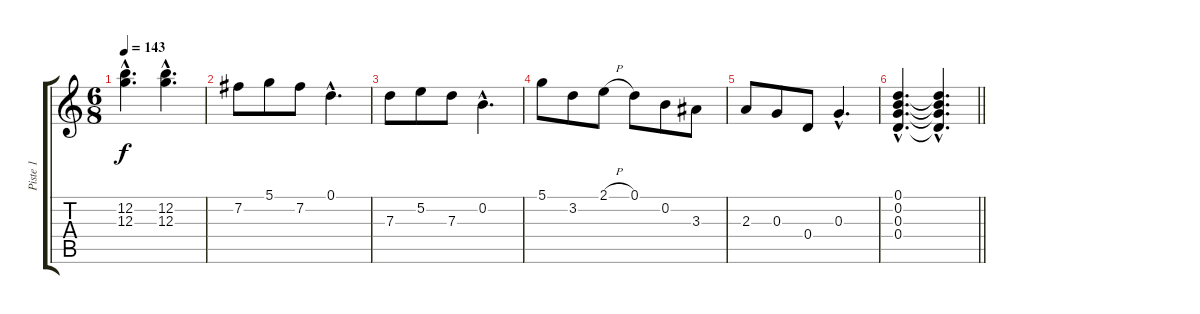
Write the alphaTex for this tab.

\track ("Piste 1" "Piste 1") {instrument acousticguitarsteel}
\staff {score tabs}
\tuning (D4 B3 G3 D3 G2 D2) {hide}
\ts (6 8)
\tempo 143
\clef g2
\ks c
(12.2{hac} 12.3{hac}).4{d dy f} (12.2{hac} 12.3{hac}).4{d} |
7.2.8 5.1.8 7.2.8 0.1{hac}.4{d} |
7.3.8 5.2.8 7.3.8 0.2{hac}.4{d} |
5.1.8 3.2.8 2.1{h}.8 0.1.8 0.2.8 3.3.8 |
2.3.8 0.3.8 0.4.8 0.3{hac}.4{d} |
\barLineRight lightlight
(0.1{hac} 0.2{hac} 0.3{hac} 0.4{hac}).4{d} (0.1{hac t} 0.2{hac t} 0.3{hac t} 0.4{hac t}).4{d}
